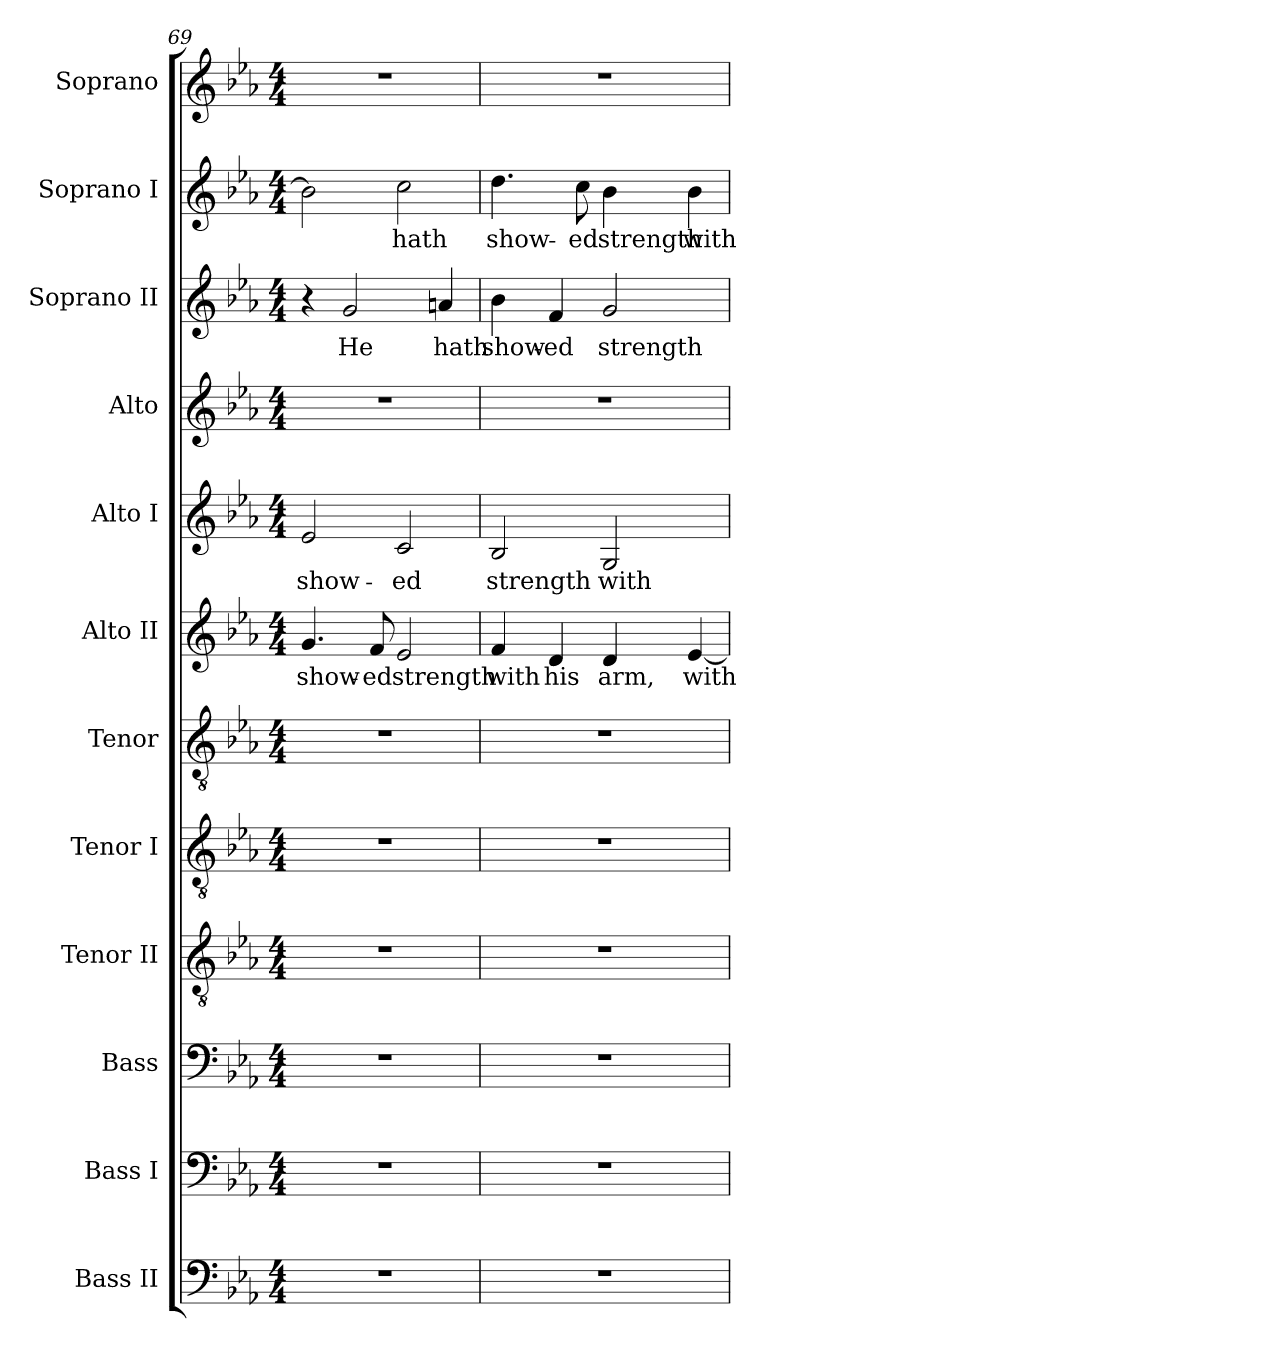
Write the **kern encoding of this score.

**kern	**kern	**kern	**kern	**kern	**kern	**kern	**text	**kern	**text	**kern	**kern	**text	**kern	**text	**kern
*part12	*part11	*part10	*part9	*part8	*part7	*part6	*part6	*part5	*part5	*part4	*part3	*part3	*part2	*part2	*part1
*staff12	*staff11	*staff10	*staff9	*staff8	*staff7	*staff6	*staff6	*staff5	*staff5	*staff4	*staff3	*staff3	*staff2	*staff2	*staff1
*I"Bass II	*I"Bass I	*I"Bass	*I"Tenor II	*I"Tenor I	*I"Tenor	*I"Alto II	*	*I"Alto I	*	*I"Alto	*I"Soprano II	*	*I"Soprano I	*	*I"Soprano
*I'BII	*I'BI	*I'B	*I'TII	*I'TI	*I'T	*I'AII	*	*I'AI	*	*I'A	*I'SII	*	*I'SI	*	*I'S
*clefF4	*clefF4	*clefF4	*clefGv2	*clefGv2	*clefGv2	*clefG2	*	*clefG2	*	*clefG2	*clefG2	*	*clefG2	*	*clefG2
*ITrd7c12	*	*ITrd7c12	*ITrd7c12	*ITrd7c12	*ITrd7c12	*	*	*	*	*	*	*	*	*	*
*k[b-e-a-]	*k[b-e-a-]	*k[b-e-a-]	*k[b-e-a-]	*k[b-e-a-]	*k[b-e-a-]	*k[b-e-a-]	*	*k[b-e-a-]	*	*k[b-e-a-]	*k[b-e-a-]	*	*k[b-e-a-]	*	*k[b-e-a-]
*E-:	*E-:	*E-:	*E-:	*E-:	*E-:	*E-:	*	*E-:	*	*E-:	*E-:	*	*E-:	*	*E-:
*M4/4	*M4/4	*M4/4	*M4/4	*M4/4	*M4/4	*M4/4	*	*M4/4	*	*M4/4	*M4/4	*	*M4/4	*	*M4/4
=69	=69	=69	=69	=69	=69	=69	=69	=69	=69	=69	=69	=69	=69	=69	=69
!	!	!	!	!	!	!	!LO:LY:b:color=#000000	!	!	!	!	!	!	!	!
!	!	!	!	!	!	!	!	!	!LO:LY:b:color=#000000	!	!	!	!	!	!
1r	1r	1r	1r	1r	1r	4.gi/	show-	2e-i/	show-	1r	4r	.	2b-i\]	.	1r
!	!	!	!	!	!	!	!	!	!	!	!	!LO:LY:b:color=#000000	!	!	!
.	.	.	.	.	.	.	.	.	.	.	2gi/	He	.	.	.
!	!	!	!	!	!	!	!LO:LY:b:color=#000000	!	!	!	!	!	!	!	!
.	.	.	.	.	.	8fi/	-ed	.	.	.	.	.	.	.	.
!	!	!	!	!	!	!	!LO:LY:b:color=#000000	!	!	!	!	!	!	!	!
!	!	!	!	!	!	!	!	!	!LO:LY:b:color=#000000	!	!	!	!	!	!
!	!	!	!	!	!	!	!	!	!	!	!	!	!	!LO:LY:b:color=#000000	!
.	.	.	.	.	.	2e-i/	strength	2ci/	-ed	.	.	.	2cci\	hath	.
!	!	!	!	!	!	!	!	!	!	!	!	!LO:LY:b:color=#000000	!	!	!
.	.	.	.	.	.	.	.	.	.	.	4ani/	hath	.	.	.
=70	=70	=70	=70	=70	=70	=70	=70	=70	=70	=70	=70	=70	=70	=70	=70
!	!	!	!	!	!	!	!LO:LY:b:color=#000000	!	!	!	!	!	!	!	!
!	!	!	!	!	!	!	!	!	!LO:LY:b:color=#000000	!	!	!	!	!	!
!	!	!	!	!	!	!	!	!	!	!	!	!LO:LY:b:color=#000000	!	!	!
!	!	!	!	!	!	!	!	!	!	!	!	!	!	!LO:LY:b:color=#000000	!
1r	1r	1r	1r	1r	1r	4fi/	with	2B-i/	strength	1r	4b-i\	show-	4.ddi\	show-	1r
!	!	!	!	!	!	!	!LO:LY:b:color=#000000	!	!	!	!	!	!	!	!
!	!	!	!	!	!	!	!	!	!	!	!	!LO:LY:b:color=#000000	!	!	!
.	.	.	.	.	.	4di/	his	.	.	.	4fi/	-ed	.	.	.
!	!	!	!	!	!	!	!	!	!	!	!	!	!	!LO:LY:b:color=#000000	!
.	.	.	.	.	.	.	.	.	.	.	.	.	8cci\	-ed	.
!	!	!	!	!	!	!	!LO:LY:b:color=#000000	!	!	!	!	!	!	!	!
!	!	!	!	!	!	!	!	!	!LO:LY:b:color=#000000	!	!	!	!	!	!
!	!	!	!	!	!	!	!	!	!	!	!	!LO:LY:b:color=#000000	!	!	!
!	!	!	!	!	!	!	!	!	!	!	!	!	!	!LO:LY:b:color=#000000	!
.	.	.	.	.	.	4di/	arm,	2Gi/	with	.	2gi/	strength	4b-i\	strength	.
!	!	!	!	!	!	!	!LO:LY:b:color=#000000	!	!	!	!	!	!	!	!
!	!	!	!	!	!	!	!	!	!	!	!	!	!	!LO:LY:b:color=#000000	!
.	.	.	.	.	.	[<4e-i/	with	.	.	.	.	.	4b-i\	with	.
=	=	=	=	=	=	=	=	=	=	=	=	=	=	=	=
*-	*-	*-	*-	*-	*-	*-	*-	*-	*-	*-	*-	*-	*-	*-	*-
